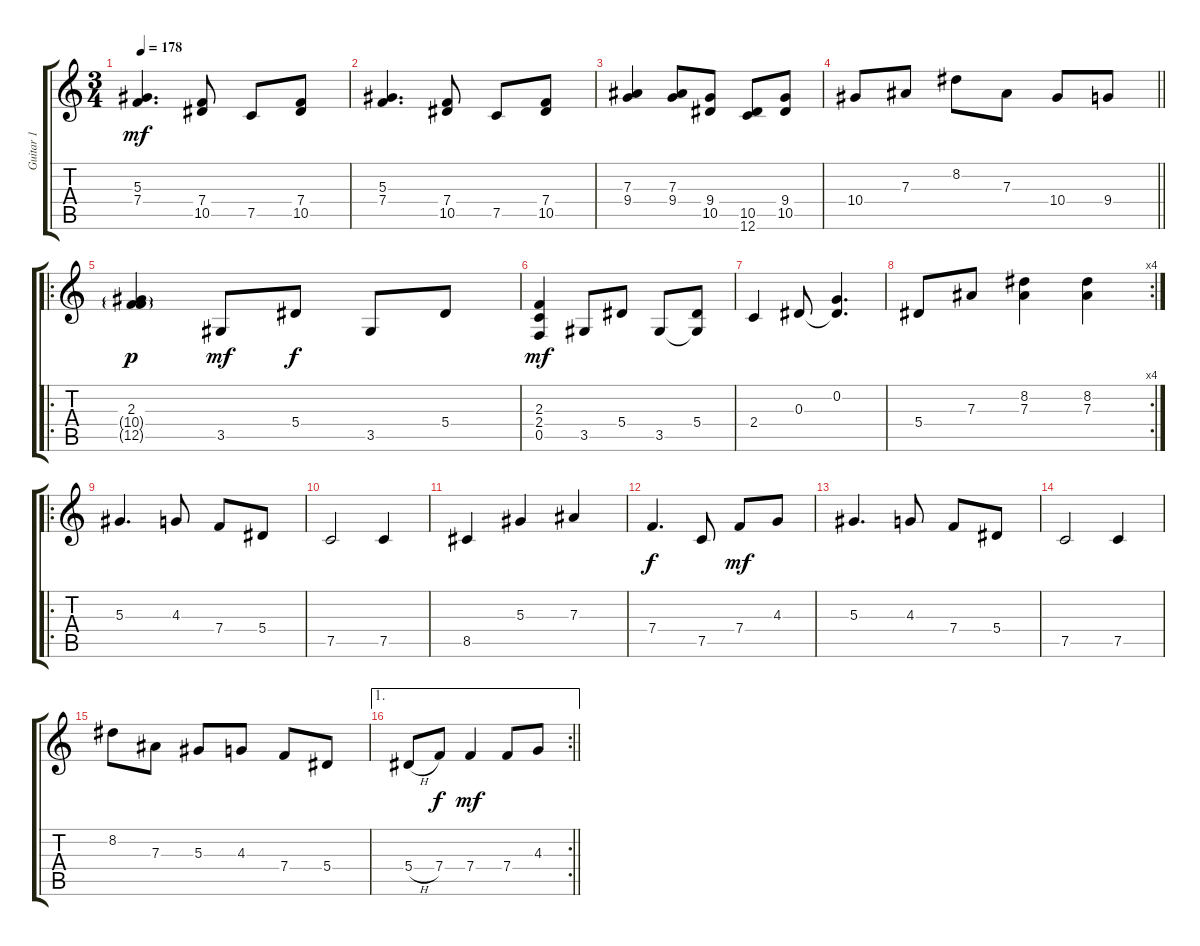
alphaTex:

\track ("Guitar 1" "Guitar 1") {instrument distortionguitar}
\staff {score tabs}
\tuning (C4 G3 Eb3 Bb2 F2 C2) {hide}
\ts (3 4)
\tempo 178
\clef g2
\ks c
(5.3 7.4).4{d dy mf} (7.4 10.5).8 7.5.8 (7.4 10.5).8 |
(5.3 7.4).4{d} (7.4 10.5).8 7.5.8 (7.4 10.5).8 |
(7.3 9.4).4 (7.3 9.4).8 (9.4 10.5).8 (10.5 12.6).8 (9.4 10.5).8 |
\barLineRight lightlight
10.4.8 7.3.8 8.2.8 7.3.8 10.4.8 9.4.8 |
\ro
(2.3 10.4{g} 12.5{g}).4{dy p volume 14 balance 2 instrument distortionguitar} 3.5.8{dy mf} 5.4.8{dy f} 3.5.8 5.4.8 |
(2.3 2.4 0.5).4{dy mf} 3.5.8 5.4.8 3.5.8 (5.4 3.5{t}).8 |
2.4.4 0.3.8 (0.2 0.3{t}).4{d} |
\rc 4
5.4.8 7.3.8 (8.2 7.3).4 (8.2 7.3).4 |
\ro
5.3.4{d} 4.3.8 7.4.8 5.4.8 |
7.5.2 7.5.4 |
8.5.4 5.3.4 7.3.4 |
7.4.4{d dy f} 7.5.8 7.4.8{dy mf} 4.3.8 |
5.3.4{d} 4.3.8 7.4.8 5.4.8 |
7.5.2 7.5.4 |
8.2.8 7.3.8 5.3.8 4.3.8 7.4.8 5.4.8 |
\ae 1
\rc 2
\barLineRight lightlight
5.4{h}.8 7.4.8{dy f} 7.4.4{dy mf} 7.4.8 4.3.8
